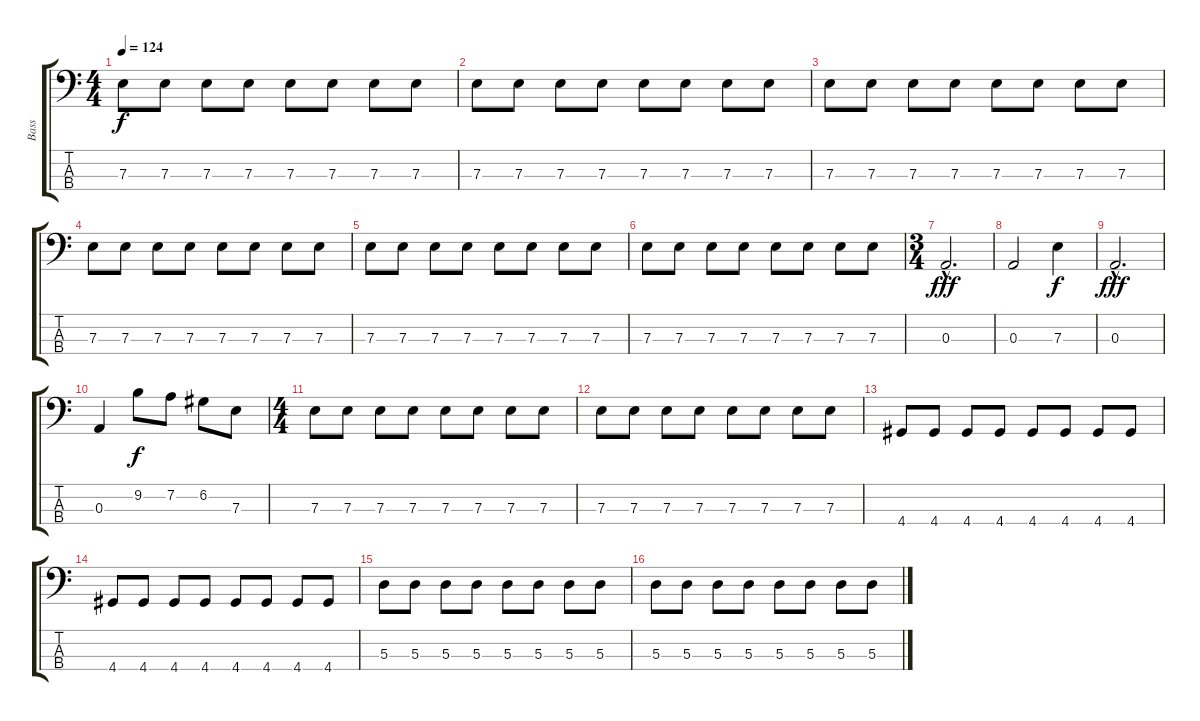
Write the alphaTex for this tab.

\track ("Bass" "Bass") {instrument electricbassfinger}
\staff {score tabs}
\tuning (G2 D2 A1 E1) {hide}
\ts (4 4)
\tempo 124
\clef f4
\ks c
7.3.8{dy f} 7.3.8 7.3.8 7.3.8 7.3.8 7.3.8 7.3.8 7.3.8 |
7.3.8 7.3.8 7.3.8 7.3.8 7.3.8 7.3.8 7.3.8 7.3.8 |
7.3.8 7.3.8 7.3.8 7.3.8 7.3.8 7.3.8 7.3.8 7.3.8 |
7.3.8 7.3.8 7.3.8 7.3.8 7.3.8 7.3.8 7.3.8 7.3.8 |
7.3.8 7.3.8 7.3.8 7.3.8 7.3.8 7.3.8 7.3.8 7.3.8 |
7.3.8 7.3.8 7.3.8 7.3.8 7.3.8 7.3.8 7.3.8 7.3.8 |
\ts (3 4)
0.3{hac}.2{d dy fff} |
0.3.2 7.3.4{dy f} |
0.3{hac}.2{d dy fff} |
0.3.4 9.2.8{dy f} 7.2.8 6.2.8 7.3.8 |
\ts (4 4)
7.3.8 7.3.8 7.3.8 7.3.8 7.3.8 7.3.8 7.3.8 7.3.8 |
7.3.8 7.3.8 7.3.8 7.3.8 7.3.8 7.3.8 7.3.8 7.3.8 |
4.4.8 4.4.8 4.4.8 4.4.8 4.4.8 4.4.8 4.4.8 4.4.8 |
4.4.8 4.4.8 4.4.8 4.4.8 4.4.8 4.4.8 4.4.8 4.4.8 |
5.3.8 5.3.8 5.3.8 5.3.8 5.3.8 5.3.8 5.3.8 5.3.8 |
5.3.8 5.3.8 5.3.8 5.3.8 5.3.8 5.3.8 5.3.8 5.3.8
